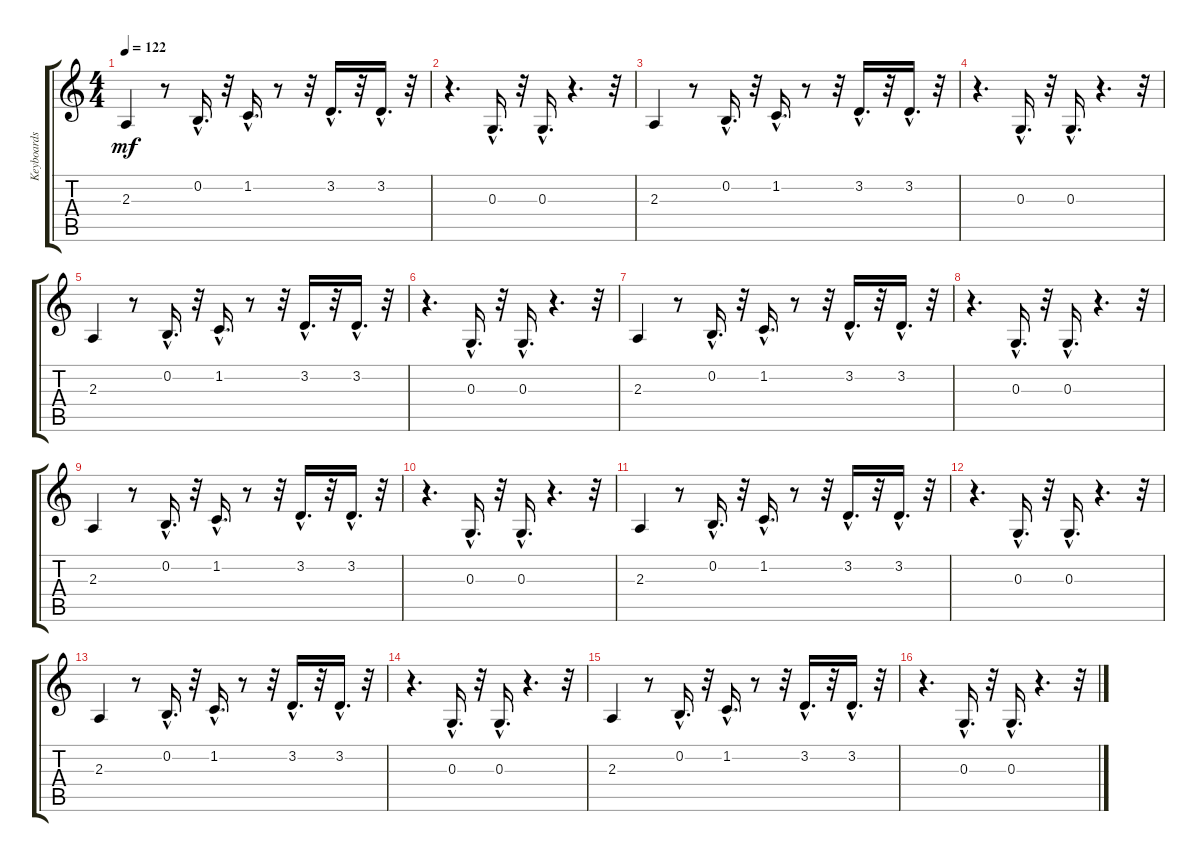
\track ("Keyboards" "Keyboards") {instrument pad3polysynth}
\staff {score tabs}
\tuning (E4 B3 G3 D3 A2 E2) {hide}
\ts (4 4)
\tempo 122
\clef g2
\ks c
2.3.4{dy mf} r.8 0.2{hac}.16{d} r.32 1.2{hac}.16{d} r.8 r.32 3.2{hac}.16{d} r.32 3.2{hac}.16{d} r.32 |
r.4{d} 0.3{hac}.16{d} r.32 0.3{hac}.16{d} r.4{d} r.32 |
2.3.4 r.8 0.2{hac}.16{d} r.32 1.2{hac}.16{d} r.8 r.32 3.2{hac}.16{d} r.32 3.2{hac}.16{d} r.32 |
r.4{d} 0.3{hac}.16{d} r.32 0.3{hac}.16{d} r.4{d} r.32 |
2.3.4 r.8 0.2{hac}.16{d} r.32 1.2{hac}.16{d} r.8 r.32 3.2{hac}.16{d} r.32 3.2{hac}.16{d} r.32 |
r.4{d} 0.3{hac}.16{d} r.32 0.3{hac}.16{d} r.4{d} r.32 |
2.3.4 r.8 0.2{hac}.16{d} r.32 1.2{hac}.16{d} r.8 r.32 3.2{hac}.16{d} r.32 3.2{hac}.16{d} r.32 |
r.4{d} 0.3{hac}.16{d} r.32 0.3{hac}.16{d} r.4{d} r.32 |
2.3.4 r.8 0.2{hac}.16{d} r.32 1.2{hac}.16{d} r.8 r.32 3.2{hac}.16{d} r.32 3.2{hac}.16{d} r.32 |
r.4{d} 0.3{hac}.16{d} r.32 0.3{hac}.16{d} r.4{d} r.32 |
2.3.4 r.8 0.2{hac}.16{d} r.32 1.2{hac}.16{d} r.8 r.32 3.2{hac}.16{d} r.32 3.2{hac}.16{d} r.32 |
r.4{d} 0.3{hac}.16{d} r.32 0.3{hac}.16{d} r.4{d} r.32 |
2.3.4 r.8 0.2{hac}.16{d} r.32 1.2{hac}.16{d} r.8 r.32 3.2{hac}.16{d} r.32 3.2{hac}.16{d} r.32 |
r.4{d} 0.3{hac}.16{d} r.32 0.3{hac}.16{d} r.4{d} r.32 |
2.3.4 r.8 0.2{hac}.16{d} r.32 1.2{hac}.16{d} r.8 r.32 3.2{hac}.16{d} r.32 3.2{hac}.16{d} r.32 |
r.4{d} 0.3{hac}.16{d} r.32 0.3{hac}.16{d} r.4{d} r.32
